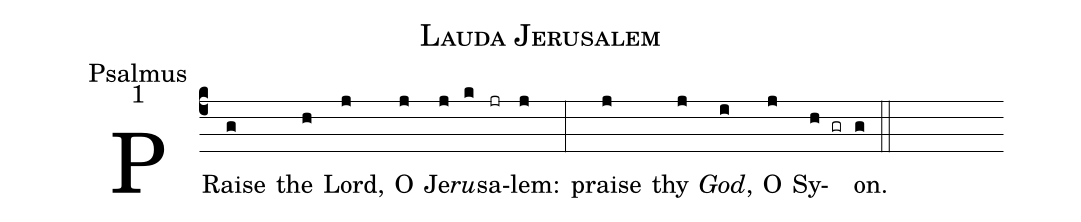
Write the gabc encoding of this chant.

name:Lauda Jerusalem;
office-part:Psalmus;
mode:1;
%%
(c4) PRaise(g) the(h) Lord,(j) O(j) Je(j)<i>ru</i>(k)sa(jr)lem:(j) (:) praise(j) thy(j) <i>God</i>,(i) O(j) Sy(h gr)on.(g) (::)
